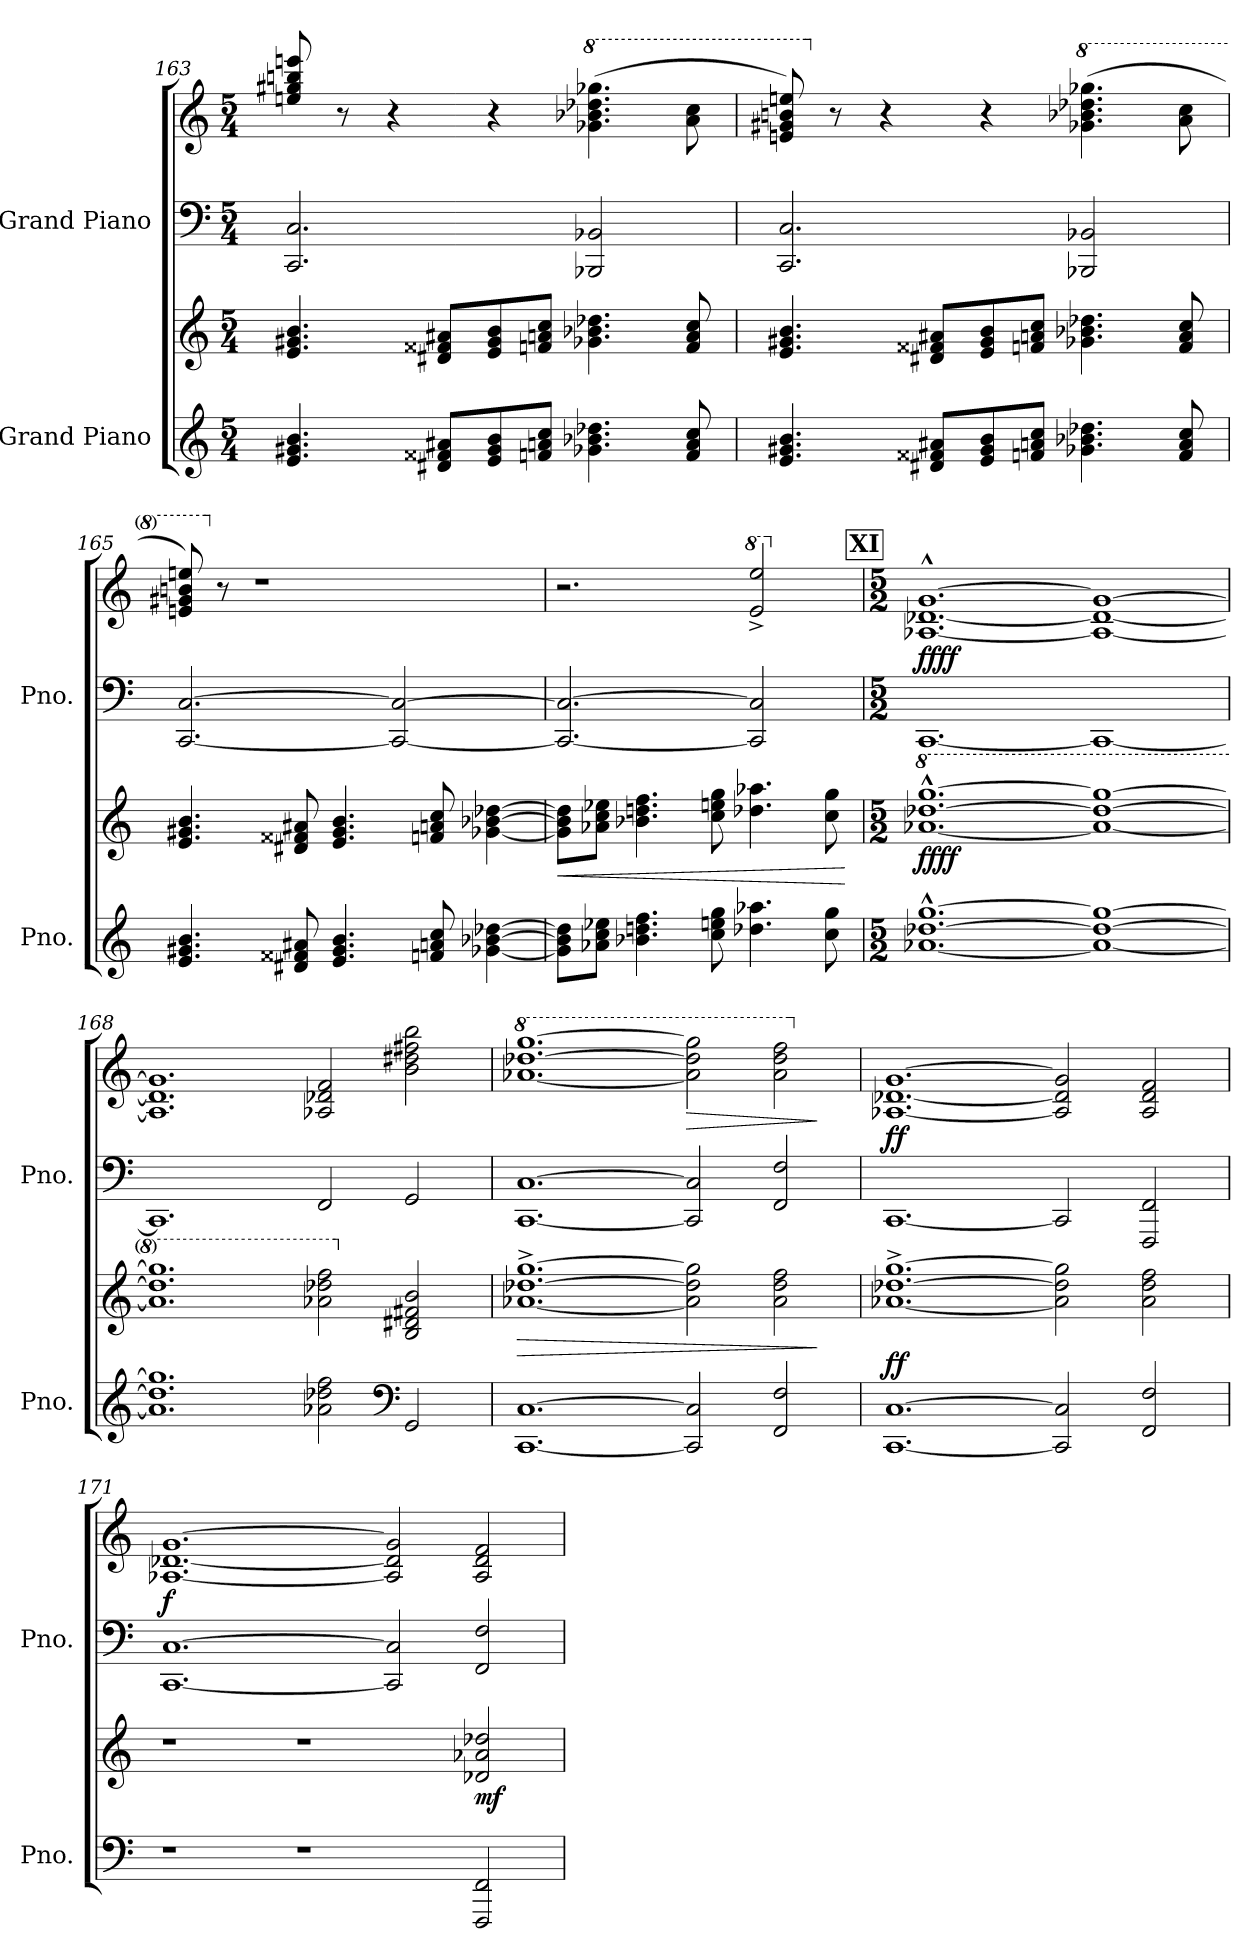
**kern	**kern	**dynam	**kern	**kern	**dynam
*part2	*part2	*part2	*part1	*part1	*part1
*staff4	*staff3	*staff3/4	*staff2	*staff1	*staff1/2
*I"Grand Piano	*	*	*I"Grand Piano	*	*
*I'Pno.	*	*	*I'Pno.	*	*
!!LO:LB:g=z
*clefG2	*clefG2	*	*clefF4	*clefG2	*
*k[]	*k[]	*	*k[]	*k[]	*
*M5/4	*M5/4	*	*M5/4	*M5/4	*
=163	=163	=163	=163	=163	=163
4.e/ 4.g#X/ 4.b/	4.e/ 4.g#X/ 4.b/	.	2.CC/ 2.C/	8een/ 8gg#X/ 8bbn/ 8eeen/	.
.	.	.	.	8r	.
.	.	.	.	4r	.
8d#X/ 8f##X/ 8a#X/L	8d#X/ 8f##X/ 8a#X/L	.	.	.	.
8e/ 8g#/ 8b/	8e/ 8g#/ 8b/	.	.	4r	.
8fn/ 8an/ 8cc/J	8fn/ 8an/ 8cc/J	.	.	.	.
*	*	*	*	*8va	*
4.g-X\ 4.b-X\ 4.dd-X\	4.g-X\ 4.b-X\ 4.dd-X\	.	2BBB-X/ 2BB-X/	(4.gg-X\ 4.bb-X\ 4.ddd-X\ 4.ggg-X\	.
8f/ 8a/ 8cc/	8f/ 8a/ 8cc/	.	.	8aa\ 8ccc\	.
=164	=164	=164	=164	=164	=164
4.e/ 4.g#X/ 4.b/	4.e/ 4.g#X/ 4.b/	.	2.CC/ 2.C/	8een/ 8gg#X/ 8bbn/ 8eeen/)	.
*	*	*	*	*X8va	*
.	.	.	.	8r	.
.	.	.	.	4r	.
8d#X/ 8f##X/ 8a#X/L	8d#X/ 8f##X/ 8a#X/L	.	.	.	.
8e/ 8g#/ 8b/	8e/ 8g#/ 8b/	.	.	4r	.
8fn/ 8an/ 8cc/J	8fn/ 8an/ 8cc/J	.	.	.	.
*	*	*	*	*8va	*
4.g-X\ 4.b-X\ 4.dd-X\	4.g-X\ 4.b-X\ 4.dd-X\	.	2BBB-X/ 2BB-X/	(4.gg-X\ 4.bb-X\ 4.ddd-X\ 4.ggg-X\	.
8f/ 8a/ 8cc/	8f/ 8a/ 8cc/	.	.	8aa\ 8ccc\	.
=165	=165	=165	=165	=165	=165
4.e/ 4.g#X/ 4.b/	4.e/ 4.g#X/ 4.b/	.	[2.CC/ [2.C/	8een/ 8gg#X/ 8bbn/ 8eeen/)	.
*	*	*	*	*X8va	*
.	.	.	.	8r	.
.	.	.	.	1r	.
8d#X/ 8f##X/ 8a#X/	8d#X/ 8f##X/ 8a#X/	.	.	.	.
4.e/ 4.g#/ 4.b/	4.e/ 4.g#/ 4.b/	.	.	.	.
.	.	.	2CC/_ 2C/_	.	.
8fn/ 8an/ 8cc/	8fn/ 8an/ 8cc/	.	.	.	.
[4g-X\ [4b-X\ [4dd-X\	[4g-X\ [4b-X\ [4dd-X\	.	.	.	.
!!LO:PB:g=z
=166	=166	=166	=166	=166	=166
!	!	!LO:HP:b	!	!	!
8g-\] 8b-\] 8dd-\]L	8g-\] 8b-\] 8dd-\]L	<	2.CC/_ 2.C/_	2.r	.
8a-X\ 8cc\ 8ee-X\J	8a-X\ 8cc\ 8ee-X\J	.	.	.	.
4.b-X\ 4.ddn\ 4.ff\	4.b-X\ 4.ddn\ 4.ff\	.	.	.	.
8cc\ 8een\ 8gg\	8cc\ 8een\ 8gg\	.	.	.	.
*	*	*	*	*8va	*
4.dd-X\ 4.aa-X\	4.dd-X\ 4.aa-X\	.	2CC/] 2C/]	2ee/^ 2eee/^	.
8cc\ 8gg\	8cc\ 8gg\	.	.	.	.
.	.	[	.	.	.
!!LO:REH:place=s1:a:B:fs=14:t=XI
=167	=167	=167	=167	=167	=167
*M5/2	*M5/2	*	*M5/2	*M5/2	*
*	*8va	*	*	*	*
*	*	*	*	*X8va	*
!	!	!LO:DY:b	!	!	!LO:DY:a=2
[1.a-X^^ [1.dd-X^^ [1.gg^^	[1.aa-X^^ [1.ddd-X^^ [1.ggg^^	ffff	[1.CC	[1.A-X^^ [1.d-X^^ [1.g^^	ffff
1a-_ 1dd-_ 1gg_	1aa-_ 1ddd-_ 1ggg_	.	1CC_	1A-_ 1d-_ 1g_	.
=168	=168	=168	=168	=168	=168
1.a-] 1.dd-] 1.gg]	1.aa-] 1.ddd-] 1.ggg]	.	1.CC]	1.A-] 1.d-] 1.g]	.
2a-X\ 2dd-X\ 2ff\	2aa-X\ 2ddd-X\ 2fff\	.	2FF/	2A-X/ 2d-X/ 2f/	.
*clefF4	*	*	*	*	*
*	*X8va	*	*	*	*
2GG/	2B/ 2d#X/ 2f#X/ 2b/	.	2GG/	2b\ 2dd#X\ 2ff#X\ 2bb\	.
=169	=169	=169	=169	=169	=169
!	!	!LO:HP:b	!	!	!
*	*	*	*	*8va	*
[1.CC [1.C	[1.a-X^ [1.dd-X^ [1.gg^	>	[1.CC [1.C	[1.aa-X [1.ddd-X [1.ggg	.
!	!	!	!	!	!LO:HP:b
2CC/] 2C/]	2a-\] 2dd-\] 2gg\]	.	2CC/] 2C/]	2aa-\] 2ddd-\] 2ggg\]	>
2FF/ 2F/	2a-\ 2dd-\ 2ff\	.	2FF/ 2F/	2aa-\ 2ddd-\ 2fff\	.
.	.	]	.	.	]
=170	=170	=170	=170	=170	=170
*	*	*	*	*X8va	*
!	!	!LO:DY:a=2	!	!	!LO:DY:a=2
[1.CC [1.C	[1.a-X^ [1.dd-X^ [1.gg^	ff	[1.CC	[1.A-X [1.d-X [1.g	ff
2CC/] 2C/]	2a-\] 2dd-\] 2gg\]	.	2CC/]	2A-/] 2d-/] 2g/]	.
2FF/ 2F/	2a-\ 2dd-\ 2ff\	.	2FFF/ 2FF/	2A-/ 2d-/ 2f/	.
!!LO:LB:g=z
=171	=171	=171	=171	=171	=171
!	!	!	!	!	!LO:DY:a=2
1r	1r	.	[1.CC [1.C	[1.A-X [1.d-X [1.g	f
1r	1r	.	.	.	.
.	.	.	2CC/] 2C/]	2A-/] 2d-/] 2g/]	.
!	!	!LO:DY:b	!	!	!
2FFF/ 2FF/	2d-X/ 2a-X/ 2dd-X/	mf	2FF/ 2F/	2A-/ 2d-/ 2f/	.
=	=	=	=	=	=
*-	*-	*-	*-	*-	*-
